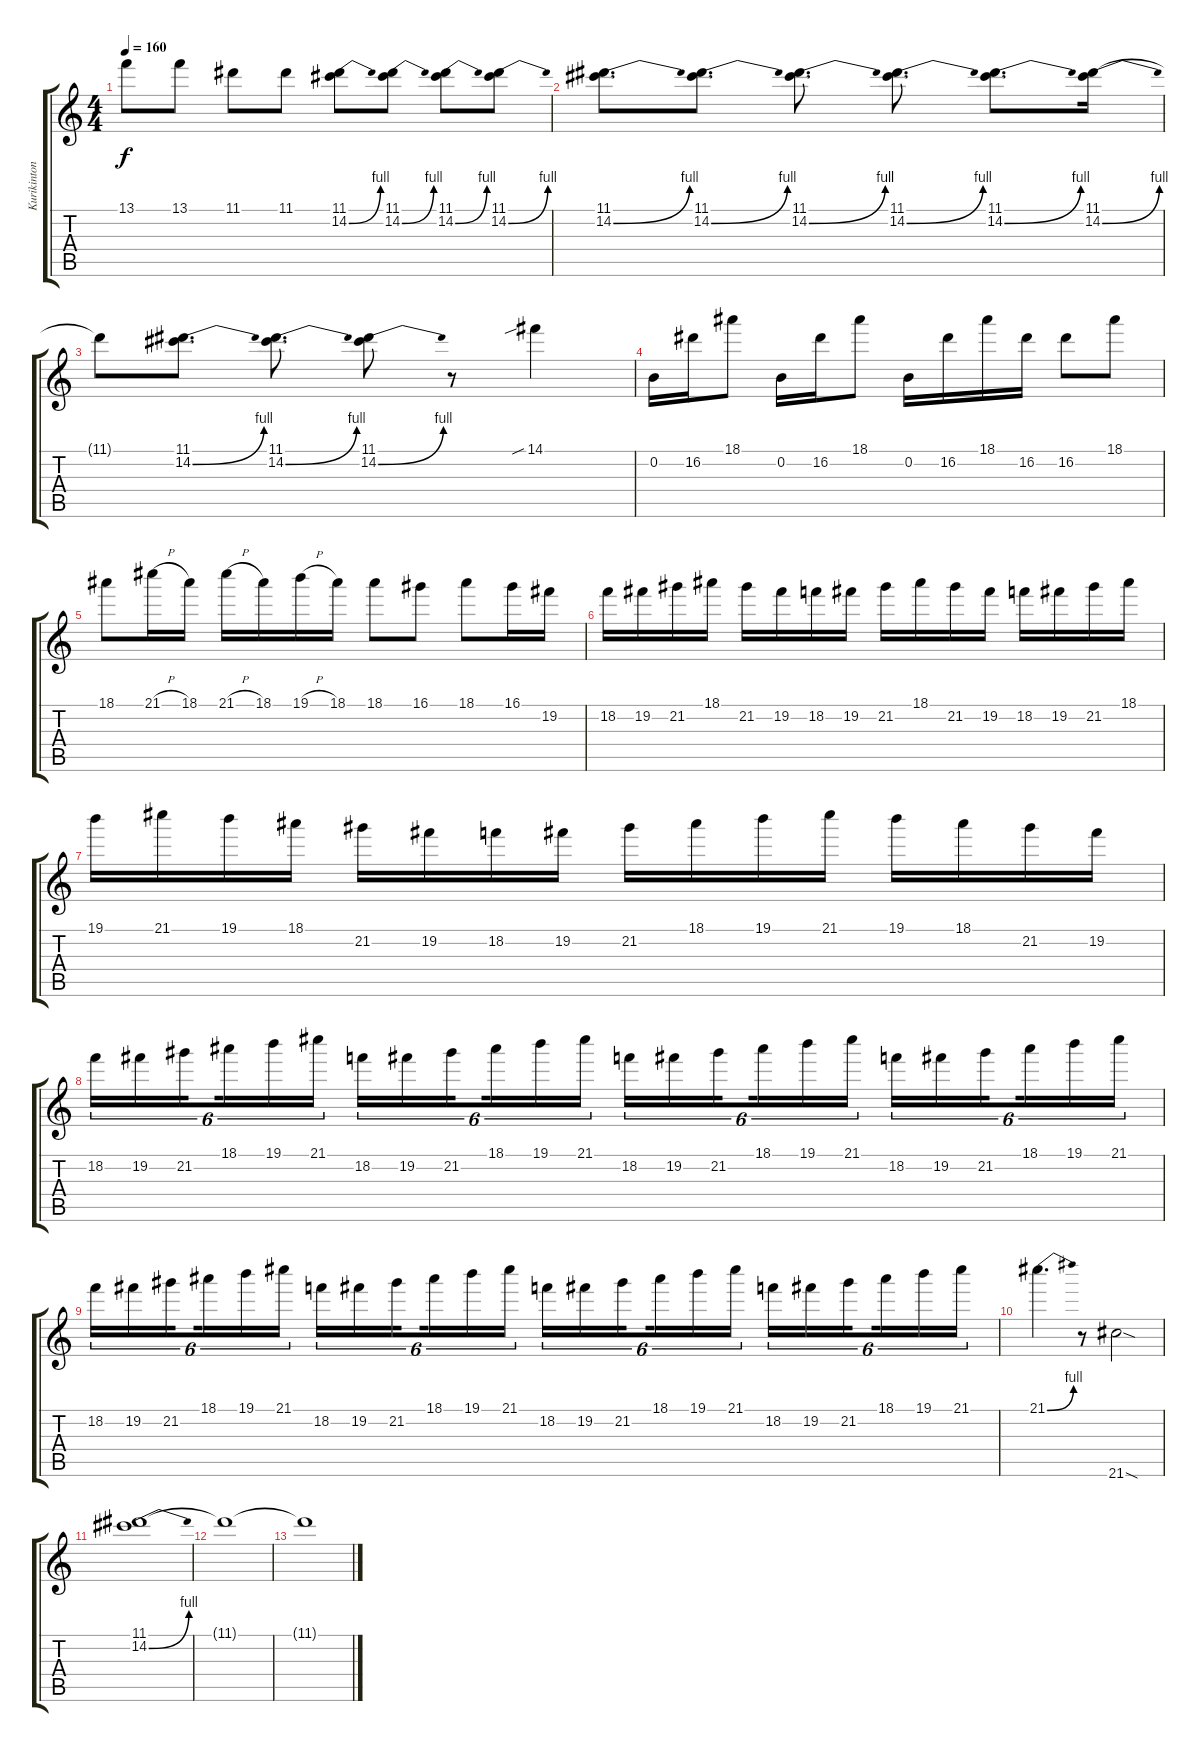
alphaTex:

\track ("Kurikinton Fox (Lead Guitar)" "Kurikinton") {instrument distortionguitar}
\staff {score tabs}
\tuning (E4 B3 G3 D3 A2 E2) {hide}
\ts (4 4)
\tempo 160
\clef g2
\ks c
13.1{t}.8{dy f} 13.1.8 11.1.8 11.1.8 (11.1 14.2{be (bend 0 0 60 4)}).8 (11.1 14.2{be (bend 0 0 60 4)}).8 (11.1 14.2{be (bend 0 0 60 4)}).8 (11.1 14.2{be (bend 0 0 60 4)}).8 |
(11.1 14.2{be (bend 0 0 60 4)}).8{d} (11.1 14.2{be (bend 0 0 60 4)}).8{d} (11.1 14.2{be (bend 0 0 60 4)}).8{d} (11.1 14.2{be (bend 0 0 60 4)}).8{d} (11.1 14.2{be (bend 0 0 60 4)}).8{d} (11.1 14.2{be (bend 0 0 60 4)}).16 |
11.1{t}.8 (11.1 14.2{be (bend 0 0 60 4)}).8{d} (11.1 14.2{be (bend 0 0 60 4)}).8{d} (11.1 14.2{be (bend 0 0 60 4)}).8 r.8 14.1{sib}.4 |
0.2.16 16.2.16 18.1.8 0.2.16 16.2.16 18.1.8 0.2.16 16.2.16 18.1.16 16.2.16 16.2.8 18.1.8 |
18.1.8 21.1{h}.16 18.1.16 21.1{h}.16 18.1.16 19.1{h}.16 18.1.16 18.1.8 16.1.8 18.1.8 16.1.16 19.2.16 |
18.2.16 19.2.16 21.2.16 18.1.16 21.2.16 19.2.16 18.2.16 19.2.16 21.2.16 18.1.16 21.2.16 19.2.16 18.2.16 19.2.16 21.2.16 18.1.16 |
19.1.16 21.1.16 19.1.16 18.1.16 21.2.16 19.2.16 18.2.16 19.2.16 21.2.16 18.1.16 19.1.16 21.1.16 19.1.16 18.1.16 21.2.16 19.2.16 |
18.2.16{tu (6 4)} 19.2.16{tu (6 4)} 21.2.16{tu (6 4) beam splitsecondary} 18.1.16{tu (6 4)} 19.1.16{tu (6 4)} 21.1.16{tu (6 4)} 18.2.16{tu (6 4)} 19.2.16{tu (6 4)} 21.2.16{tu (6 4) beam splitsecondary} 18.1.16{tu (6 4)} 19.1.16{tu (6 4)} 21.1.16{tu (6 4)} 18.2.16{tu (6 4)} 19.2.16{tu (6 4)} 21.2.16{tu (6 4) beam splitsecondary} 18.1.16{tu (6 4)} 19.1.16{tu (6 4)} 21.1.16{tu (6 4)} 18.2.16{tu (6 4)} 19.2.16{tu (6 4)} 21.2.16{tu (6 4) beam splitsecondary} 18.1.16{tu (6 4)} 19.1.16{tu (6 4)} 21.1.16{tu (6 4)} |
18.2.16{tu (6 4)} 19.2.16{tu (6 4)} 21.2.16{tu (6 4) beam splitsecondary} 18.1.16{tu (6 4)} 19.1.16{tu (6 4)} 21.1.16{tu (6 4)} 18.2.16{tu (6 4)} 19.2.16{tu (6 4)} 21.2.16{tu (6 4) beam splitsecondary} 18.1.16{tu (6 4)} 19.1.16{tu (6 4)} 21.1.16{tu (6 4)} 18.2.16{tu (6 4)} 19.2.16{tu (6 4)} 21.2.16{tu (6 4) beam splitsecondary} 18.1.16{tu (6 4)} 19.1.16{tu (6 4)} 21.1.16{tu (6 4)} 18.2.16{tu (6 4)} 19.2.16{tu (6 4)} 21.2.16{tu (6 4) beam splitsecondary} 18.1.16{tu (6 4)} 19.1.16{tu (6 4)} 21.1.16{tu (6 4)} |
21.1{be (bend 0 0 60 4)}.4{d} r.8 21.6{sod}.2 |
(11.1 14.2{be (bend 0 0 60 4)}).1 |
11.1{t}.1 |
11.1{t}.1
